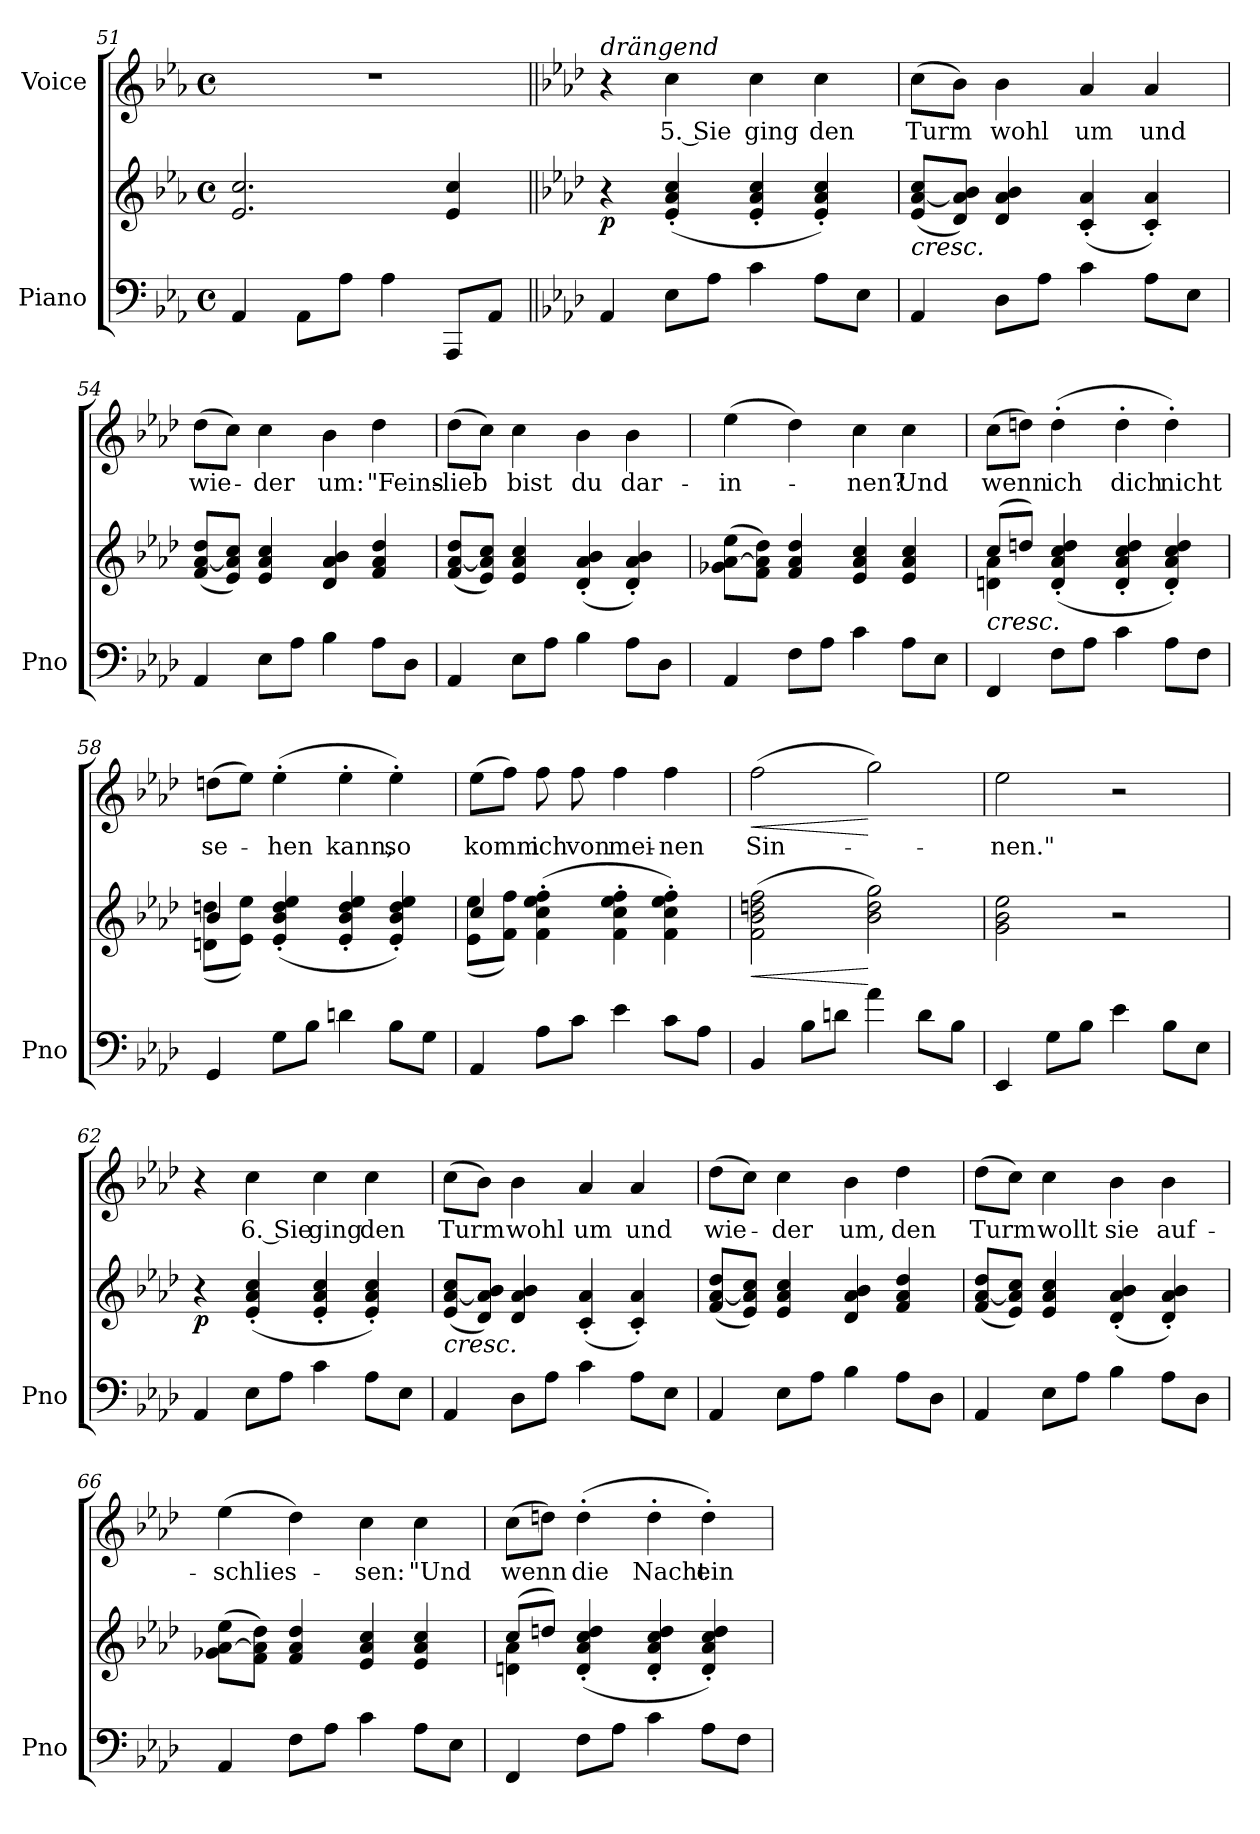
**kern	**kern	**dynam	**kern	**text	**dynam
*part2	*part2	*part2	*part1	*part1	*part1
*staff3	*staff2	*staff2/3	*staff1	*staff1	*staff1
*I"Piano	*	*	*I"Voice	*	*
*I'Pno	*	*	*	*	*
*clefF4	*clefG2	*	*clefG2	*	*
*k[b-e-a-]	*k[b-e-a-]	*	*k[b-e-a-]	*	*
*M4/4	*M4/4	*	*M4/4	*	*
*met(c)	*met(c)	*	*met(c)	*	*
=51	=51	=51	=51	=51	=51
4AA-/	2.e-/ 2.cc/	.	1r	.	.
8AA-\L	.	.	.	.	.
8A-\J	.	.	.	.	.
4A-\	.	.	.	.	.
8AAA-/L	4e-/ 4cc/	.	.	.	.
8AA-/J	.	.	.	.	.
!!LO:PB:g=z
=52||	=52||	=52||	=52||	=52||	=52||
*k[b-e-a-d-]	*k[b-e-a-d-]	*	*k[b-e-a-d-]	*	*
!	!	!	!LO:TX:a:i:t=drängend	!	!
!	!	!LO:DY:b	!	!	!
4AA-/	4r	p	4r	.	.
!	!	!	!	!LO:LY:b	!
8E-\L	(<4e-/' 4a-/' 4cc/'	.	4cc\	5. Sie	.
8A-\J	.	.	.	.	.
!	!	!	!	!LO:LY:b	!
4c\	4e-/' 4a-/' 4cc/'	.	4cc\	ging	.
!	!	!	!	!LO:LY:b	!
8A-\L	4e-/' 4a-/' 4cc/')	.	4cc\	den	.
8E-\J	.	.	.	.	.
=53	=53	=53	=53	=53	=53
!	!LO:TX:b:i:t=cresc.	!	!	!	!
!	!	!	!	!LO:LY:b	!
4AA-/	(<8e-/ [8a-/ 8cc/L	.	(>8cc\L	Turm	.
.	8d-/ 8a-/] 8b-/J)	.	8b-\J)	.	.
!	!	!	!	!LO:LY:b	!
8D-\L	4d-/ 4a-/ 4b-/	.	4b-\	wohl	.
8A-\J	.	.	.	.	.
!	!	!	!	!LO:LY:b	!
4c\	(<4c/' 4a-/'	.	4a-/	um	.
!	!	!	!	!LO:LY:b	!
8A-\L	4c/' 4a-/')	.	4a-/	und	.
8E-\J	.	.	.	.	.
=54	=54	=54	=54	=54	=54
!	!	!	!	!LO:LY:b	!
4AA-/	(<8f/ [8a-/ 8dd-/L	.	(>8dd-\L	wie-	.
.	8e-/ 8a-/] 8cc/J)	.	8cc\J)	.	.
!	!	!	!	!LO:LY:b	!
8E-\L	4e-/ 4a-/ 4cc/	.	4cc\	-der	.
8A-\J	.	.	.	.	.
!	!	!	!	!LO:LY:b	!
4B-\	4d-/ 4a-/ 4b-/	.	4b-\	um:	.
!	!	!	!	!LO:LY:b	!
8A-\L	4f/ 4a-/ 4dd-/	.	4dd-\	"Feins-	.
8D-\J	.	.	.	.	.
=55	=55	=55	=55	=55	=55
!	!	!	!	!LO:LY:b	!
4AA-/	(<8f/ [8a-/ 8dd-/L	.	(>8dd-\L	-lieb	.
.	8e-/ 8a-/] 8cc/J)	.	8cc\J)	.	.
!	!	!	!	!LO:LY:b	!
8E-\L	4e-/ 4a-/ 4cc/	.	4cc\	bist	.
8A-\J	.	.	.	.	.
!	!	!	!	!LO:LY:b	!
4B-\	(<4d-/' 4a-/' 4b-/'	.	4b-\	du	.
!	!	!	!	!LO:LY:b	!
8A-\L	4d-/' 4a-/' 4b-/')	.	4b-\	dar-	.
8D-\J	.	.	.	.	.
=56	=56	=56	=56	=56	=56
!	!	!	!	!LO:LY:b	!
4AA-/	(>8g-X\ [8a-\ 8ee-\L	.	(>4ee-\	-in-	.
.	8f\ 8a-\] 8dd-\J)	.	.	.	.
8F\L	4f/ 4a-/ 4dd-/	.	4dd-\)	.	.
8A-\J	.	.	.	.	.
!	!	!	!	!LO:LY:b	!
4c\	4e-/ 4a-/ 4cc/	.	4cc\	-nen?	.
!	!	!	!	!LO:LY:b	!
8A-\L	4e-/ 4a-/ 4cc/	.	4cc\	Und	.
8E-\J	.	.	.	.	.
!!LO:LB:g=z
=57	=57	=57	=57	=57	=57
*	*^	*	*	*	*
!	!LO:TX:b:i:t=cresc.	!	!	!	!	!
!	!	!	!	!	!LO:LY:b	!
4FF/	(>8cc/L	4dn\ 4a-\	.	(>8cc\L	wenn	.
.	8ddn/J)	.	.	8ddn\J)	.	.
!	!	!	!	!	!LO:LY:b	!
8F\L	(<4d/' 4a-/' 4cc/' 4dd/'	2.ryy	.	(>4dd'\	ich	.
8A-\J	.	.	.	.	.	.
!	!	!	!	!	!LO:LY:b	!
4c\	4d/' 4a-/' 4cc/' 4dd/'	.	.	4dd'\	dich	.
!	!	!	!	!	!LO:LY:b	!
8A-\L	4d/' 4a-/' 4cc/' 4dd/')	.	.	4dd'\)	nicht	.
8F\J	.	.	.	.	.	.
=58	=58	=58	=58	=58	=58	=58
!	!	!	!	!	!LO:LY:b	!
4GG/	4b-/	(>8dn\ 8ddn\L	.	(>8ddn\L	se-	.
.	.	8e-\ 8ee-\J)	.	8ee-\J)	.	.
!	!	!	!	!	!LO:LY:b	!
8G\L	(<4e-/' 4b-/' 4dd/' 4ee-/'	2.ryy	.	(>4ee-'\	-hen	.
8B-\J	.	.	.	.	.	.
!	!	!	!	!	!LO:LY:b	!
4dn\	4e-/' 4b-/' 4dd/' 4ee-/'	.	.	4ee-'\	kann,	.
!	!	!	!	!	!LO:LY:b	!
8B-\L	4e-/' 4b-/' 4dd/' 4ee-/')	.	.	4ee-'\)	so	.
8G\J	.	.	.	.	.	.
=59	=59	=59	=59	=59	=59	=59
!	!	!	!	!	!LO:LY:b	!
4AA-/	4cc/	(>8e-\ 8ee-\L	.	(>8ee-\L	komm	.
.	.	8f\ 8ff\J)	.	8ff\J)	.	.
!	!	!	!	!	!LO:LY:b	!
8A-\L	(>4f\' 4cc\' 4ee-\' 4ff\'	2.ryy	.	8ff\	ich	.
!	!	!	!	!	!LO:LY:b	!
8c\J	.	.	.	8ff\	von	.
!	!	!	!	!	!LO:LY:b	!
4e-\	4f\' 4cc\' 4ee-\' 4ff\'	.	.	4ff\	mei-	.
!	!	!	!	!	!LO:LY:b	!
8c\L	4f\' 4cc\' 4ee-\' 4ff\')	.	.	4ff\	-nen	.
8A-\J	.	.	.	.	.	.
*	*v	*v	*	*	*	*
=60	=60	=60	=60	=60	=60
!	!	!LO:HP:b	!	!LO:LY:b	!LO:HP:b
4BB-/	(>2f\ 2b-\ 2ddn\ 2ff\	<	(>2ff\	Sin-	<
8B-\L	.	.	.	.	.
8dn\J	.	.	.	.	.
4a-\	2b-\ 2dd\ 2gg\)	[	2gg\)	.	[
8d\L	.	.	.	.	.
8B-\J	.	.	.	.	.
=61	=61	=61	=61	=61	=61
!	!	!	!	!LO:LY:b	!
4EE-/	2g\ 2b-\ 2ee-\	.	2ee-\	-nen."	.
8G\L	.	.	.	.	.
8B-\J	.	.	.	.	.
4e-\	2r	.	2r	.	.
8B-\L	.	.	.	.	.
8E-\J	.	.	.	.	.
!!LO:LB:g=z
=62	=62	=62	=62	=62	=62
!	!	!LO:DY:b	!	!	!
4AA-/	4r	p	4r	.	.
!	!	!	!	!LO:LY:b	!
8E-\L	(<4e-/' 4a-/' 4cc/'	.	4cc\	6. Sie	.
8A-\J	.	.	.	.	.
!	!	!	!	!LO:LY:b	!
4c\	4e-/' 4a-/' 4cc/'	.	4cc\	ging	.
!	!	!	!	!LO:LY:b	!
8A-\L	4e-/' 4a-/' 4cc/')	.	4cc\	den	.
8E-\J	.	.	.	.	.
=63	=63	=63	=63	=63	=63
!	!LO:TX:b:i:t=cresc.	!	!	!	!
!	!	!	!	!LO:LY:b	!
4AA-/	(<8e-/ [8a-/ 8cc/L	.	(>8cc\L	Turm	.
.	8d-/ 8a-/] 8b-/J)	.	8b-\J)	.	.
!	!	!	!	!LO:LY:b	!
8D-\L	4d-/ 4a-/ 4b-/	.	4b-\	wohl	.
8A-\J	.	.	.	.	.
!	!	!	!	!LO:LY:b	!
4c\	(<4c/' 4a-/'	.	4a-/	um	.
!	!	!	!	!LO:LY:b	!
8A-\L	4c/' 4a-/')	.	4a-/	und	.
8E-\J	.	.	.	.	.
=64	=64	=64	=64	=64	=64
!	!	!	!	!LO:LY:b	!
4AA-/	(<8f/ [8a-/ 8dd-/L	.	(>8dd-\L	wie-	.
.	8e-/ 8a-/] 8cc/J)	.	8cc\J)	.	.
!	!	!	!	!LO:LY:b	!
8E-\L	4e-/ 4a-/ 4cc/	.	4cc\	-der	.
8A-\J	.	.	.	.	.
!	!	!	!	!LO:LY:b	!
4B-\	4d-/ 4a-/ 4b-/	.	4b-\	um,	.
!	!	!	!	!LO:LY:b	!
8A-\L	4f/ 4a-/ 4dd-/	.	4dd-\	den	.
8D-\J	.	.	.	.	.
=65	=65	=65	=65	=65	=65
!	!	!	!	!LO:LY:b	!
4AA-/	(<8f/ [8a-/ 8dd-/L	.	(>8dd-\L	Turm	.
.	8e-/ 8a-/] 8cc/J)	.	8cc\J)	.	.
!	!	!	!	!LO:LY:b	!
8E-\L	4e-/ 4a-/ 4cc/	.	4cc\	wollt	.
8A-\J	.	.	.	.	.
!	!	!	!	!LO:LY:b	!
4B-\	(<4d-/' 4a-/' 4b-/'	.	4b-\	sie	.
!	!	!	!	!LO:LY:b	!
8A-\L	4d-/' 4a-/' 4b-/')	.	4b-\	auf-	.
8D-\J	.	.	.	.	.
=66	=66	=66	=66	=66	=66
!	!	!	!	!LO:LY:b	!
4AA-/	(>8g-X\ [8a-\ 8ee-\L	.	(>4ee-\	-schlies-	.
.	8f\ 8a-\] 8dd-\J)	.	.	.	.
8F\L	4f/ 4a-/ 4dd-/	.	4dd-\)	.	.
8A-\J	.	.	.	.	.
!	!	!	!	!LO:LY:b	!
4c\	4e-/ 4a-/ 4cc/	.	4cc\	-sen:	.
!	!	!	!	!LO:LY:b	!
8A-\L	4e-/ 4a-/ 4cc/	.	4cc\	"Und	.
8E-\J	.	.	.	.	.
!!LO:LB:g=z
=67	=67	=67	=67	=67	=67
*	*^	*	*	*	*
!	!	!	!	!	!LO:LY:b	!
4FF/	(>8cc/L	4dn\ 4a-\	.	(>8cc\L	-wenn	.
.	8ddn/J)	.	.	8ddn\J)	.	.
!	!	!	!	!	!LO:LY:b	!
8F\L	(<4d/' 4a-/' 4cc/' 4dd/'	2.ryy	.	(>4dd'\	die	.
8A-\J	.	.	.	.	.	.
!	!	!	!	!	!LO:LY:b	!
4c\	4d/' 4a-/' 4cc/' 4dd/'	.	.	4dd'\	Nacht	.
!	!	!	!	!	!LO:LY:b	!
8A-\L	4d/' 4a-/' 4cc/' 4dd/')	.	.	4dd'\)	ein	.
8F\J	.	.	.	.	.	.
*	*v	*v	*	*	*	*
=	=	=	=	=	=
*-	*-	*-	*-	*-	*-
